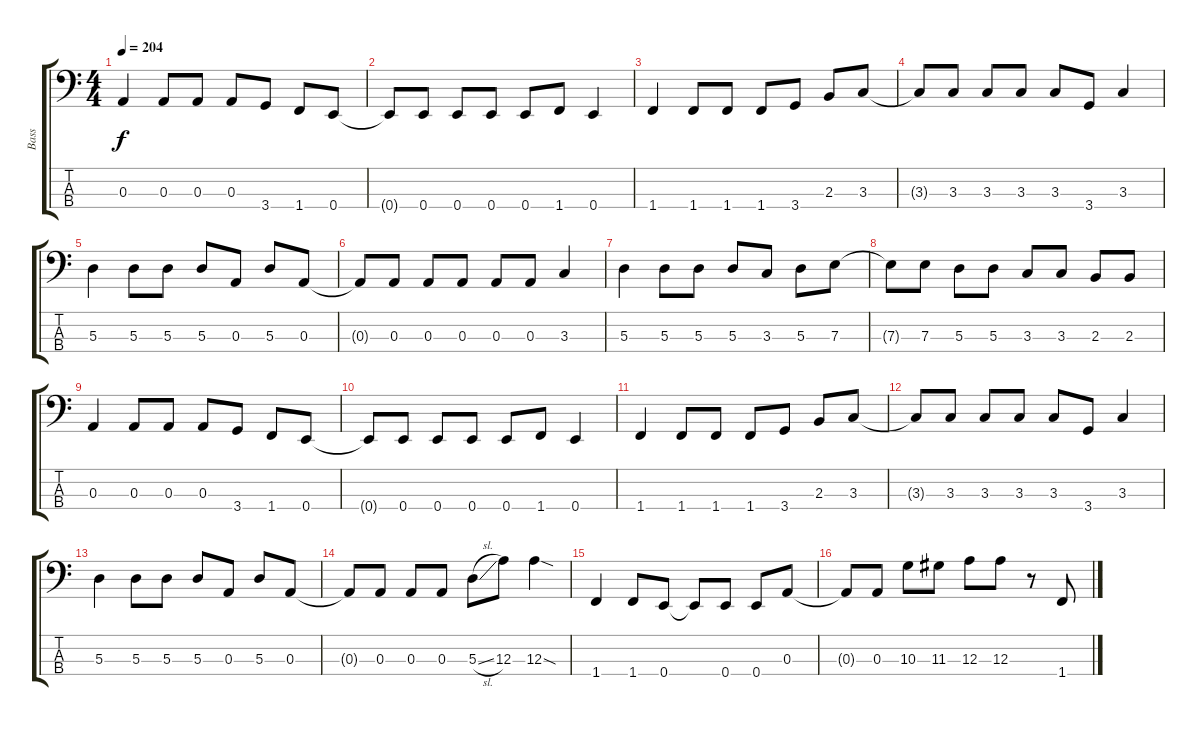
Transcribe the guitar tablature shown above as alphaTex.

\track ("Bass" "Bass") {instrument electricbasspick}
\staff {score tabs}
\tuning (G2 D2 A1 E1) {hide}
\ts (4 4)
\tempo 204
\clef f4
\ks c
0.3.4{dy f} 0.3.8 0.3.8 0.3.8 3.4.8 1.4.8 0.4.8 |
0.4{t}.8 0.4.8 0.4.8 0.4.8 0.4.8 1.4.8 0.4.4 |
1.4.4 1.4.8 1.4.8 1.4.8 3.4.8 2.3.8 3.3.8 |
3.3{t}.8 3.3.8 3.3.8 3.3.8 3.3.8 3.4.8 3.3.4 |
5.3.4 5.3.8 5.3.8 5.3.8 0.3.8 5.3.8 0.3.8 |
0.3{t}.8 0.3.8 0.3.8 0.3.8 0.3.8 0.3.8 3.3.4 |
5.3.4 5.3.8 5.3.8 5.3.8 3.3.8 5.3.8 7.3.8 |
7.3{t}.8 7.3.8 5.3.8 5.3.8 3.3.8 3.3.8 2.3.8 2.3.8 |
0.3.4 0.3.8 0.3.8 0.3.8 3.4.8 1.4.8 0.4.8 |
0.4{t}.8 0.4.8 0.4.8 0.4.8 0.4.8 1.4.8 0.4.4 |
1.4.4 1.4.8 1.4.8 1.4.8 3.4.8 2.3.8 3.3.8 |
3.3{t}.8 3.3.8 3.3.8 3.3.8 3.3.8 3.4.8 3.3.4 |
5.3.4 5.3.8 5.3.8 5.3.8 0.3.8 5.3.8 0.3.8 |
0.3{t}.8 0.3.8 0.3.8 0.3.8 5.3{sl}.8 12.3.8 12.3{sod}.4 |
1.4.4 1.4.8 0.4.8 0.4{t}.8 0.4.8 0.4.8 0.3.8 |
0.3{t}.8 0.3.8 10.3.8 11.3.8 12.3.8 12.3.8 r.8 1.4.8
